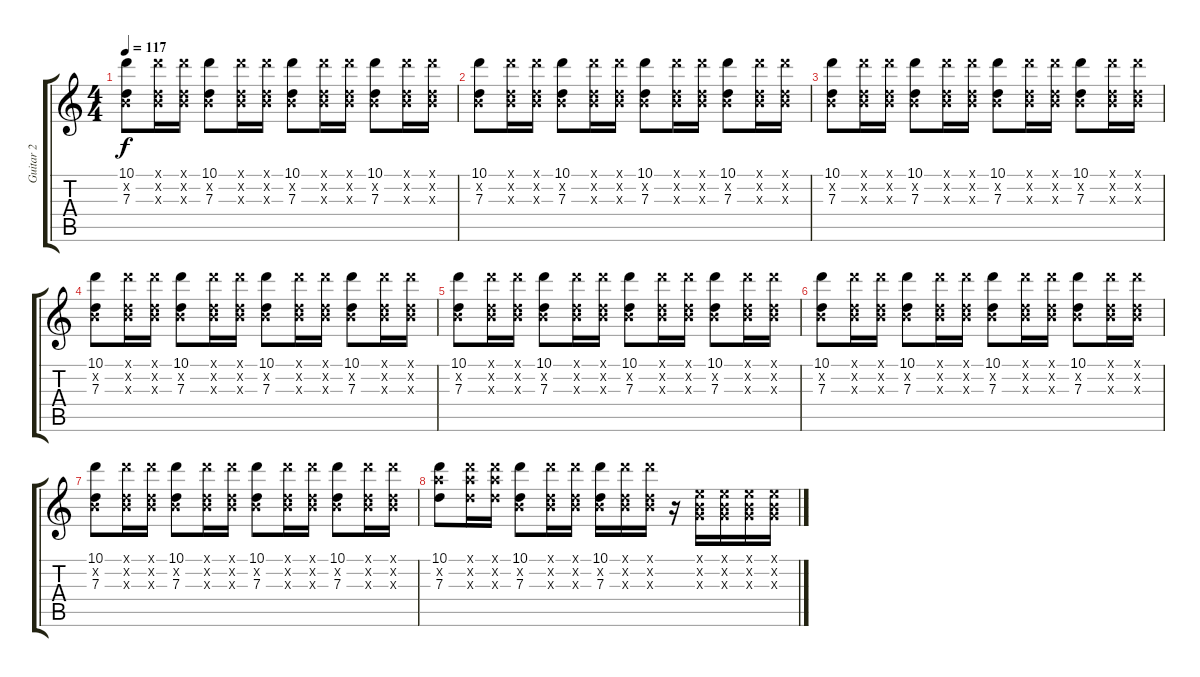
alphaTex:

\track ("Guitar 2" "Guitar 2") {instrument electricguitarclean}
\staff {score tabs}
\tuning (E4 B3 G3 D3 A2 D2) {hide}
\ts (4 4)
\tempo 117
\clef g2
\ks c
(10.1 0.2{x} 7.3).8{dy f} (10.1{x} 0.2{x} 7.3{x}).16 (10.1{x} 0.2{x} 7.3{x}).16 (10.1 0.2{x} 7.3).8 (10.1{x} 0.2{x} 7.3{x}).16 (10.1{x} 0.2{x} 7.3{x}).16 (10.1 0.2{x} 7.3).8 (10.1{x} 0.2{x} 7.3{x}).16 (10.1{x} 0.2{x} 7.3{x}).16 (10.1 0.2{x} 7.3).8 (10.1{x} 0.2{x} 7.3{x}).16 (10.1{x} 0.2{x} 7.3{x}).16 |
(10.1 0.2{x} 7.3).8 (10.1{x} 0.2{x} 7.3{x}).16 (10.1{x} 0.2{x} 7.3{x}).16 (10.1 0.2{x} 7.3).8 (10.1{x} 0.2{x} 7.3{x}).16 (10.1{x} 0.2{x} 7.3{x}).16 (10.1 0.2{x} 7.3).8 (10.1{x} 0.2{x} 7.3{x}).16 (10.1{x} 0.2{x} 7.3{x}).16 (10.1 0.2{x} 7.3).8 (10.1{x} 0.2{x} 7.3{x}).16 (10.1{x} 0.2{x} 7.3{x}).16 |
(10.1 0.2{x} 7.3).8 (10.1{x} 0.2{x} 7.3{x}).16 (10.1{x} 0.2{x} 7.3{x}).16 (10.1 0.2{x} 7.3).8 (10.1{x} 0.2{x} 7.3{x}).16 (10.1{x} 0.2{x} 7.3{x}).16 (10.1 0.2{x} 7.3).8 (10.1{x} 0.2{x} 7.3{x}).16 (10.1{x} 0.2{x} 7.3{x}).16 (10.1 0.2{x} 7.3).8 (10.1{x} 0.2{x} 7.3{x}).16 (10.1{x} 0.2{x} 7.3{x}).16 |
(10.1 0.2{x} 7.3).8 (10.1{x} 0.2{x} 7.3{x}).16 (10.1{x} 0.2{x} 7.3{x}).16 (10.1 0.2{x} 7.3).8 (10.1{x} 0.2{x} 7.3{x}).16 (10.1{x} 0.2{x} 7.3{x}).16 (10.1 0.2{x} 7.3).8 (10.1{x} 0.2{x} 7.3{x}).16 (10.1{x} 0.2{x} 7.3{x}).16 (10.1 0.2{x} 7.3).8 (10.1{x} 0.2{x} 7.3{x}).16 (10.1{x} 0.2{x} 7.3{x}).16 |
(10.1 0.2{x} 7.3).8 (10.1{x} 0.2{x} 7.3{x}).16 (10.1{x} 0.2{x} 7.3{x}).16 (10.1 0.2{x} 7.3).8 (10.1{x} 0.2{x} 7.3{x}).16 (10.1{x} 0.2{x} 7.3{x}).16 (10.1 0.2{x} 7.3).8 (10.1{x} 0.2{x} 7.3{x}).16 (10.1{x} 0.2{x} 7.3{x}).16 (10.1 0.2{x} 7.3).8 (10.1{x} 0.2{x} 7.3{x}).16 (10.1{x} 0.2{x} 7.3{x}).16 |
(10.1 0.2{x} 7.3).8 (10.1{x} 0.2{x} 7.3{x}).16 (10.1{x} 0.2{x} 7.3{x}).16 (10.1 0.2{x} 7.3).8 (10.1{x} 0.2{x} 7.3{x}).16 (10.1{x} 0.2{x} 7.3{x}).16 (10.1 0.2{x} 7.3).8 (10.1{x} 0.2{x} 7.3{x}).16 (10.1{x} 0.2{x} 7.3{x}).16 (10.1 0.2{x} 7.3).8 (10.1{x} 0.2{x} 7.3{x}).16 (10.1{x} 0.2{x} 7.3{x}).16 |
(10.1 0.2{x} 7.3).8 (10.1{x} 0.2{x} 7.3{x}).16 (10.1{x} 0.2{x} 7.3{x}).16 (10.1 0.2{x} 7.3).8 (10.1{x} 0.2{x} 7.3{x}).16 (10.1{x} 0.2{x} 7.3{x}).16 (10.1 0.2{x} 7.3).8 (10.1{x} 0.2{x} 7.3{x}).16 (10.1{x} 0.2{x} 7.3{x}).16 (10.1 0.2{x} 7.3).8 (10.1{x} 0.2{x} 7.3{x}).16 (10.1{x} 0.2{x} 7.3{x}).16 |
(10.1 10.2{x} 7.3).8 (10.1{x} 10.2{x} 7.3{x}).16 (10.1{x} 10.2{x} 7.3{x}).16 (10.1 0.2{x} 7.3).8 (10.1{x} 0.2{x} 7.3{x}).16 (10.1{x} 0.2{x} 7.3{x}).16 (10.1 0.2{x} 7.3).16 (10.1{x} 0.2{x} 7.3{x}).16 (10.1{x} 0.2{x} 7.3{x}).16 r.16 (0.1{x} 0.2{x} 0.3{x}).16 (0.1{x} 0.2{x} 0.3{x}).16 (0.1{x} 0.2{x} 0.3{x}).16 (0.1{x} 0.2{x} 0.3{x}).16
